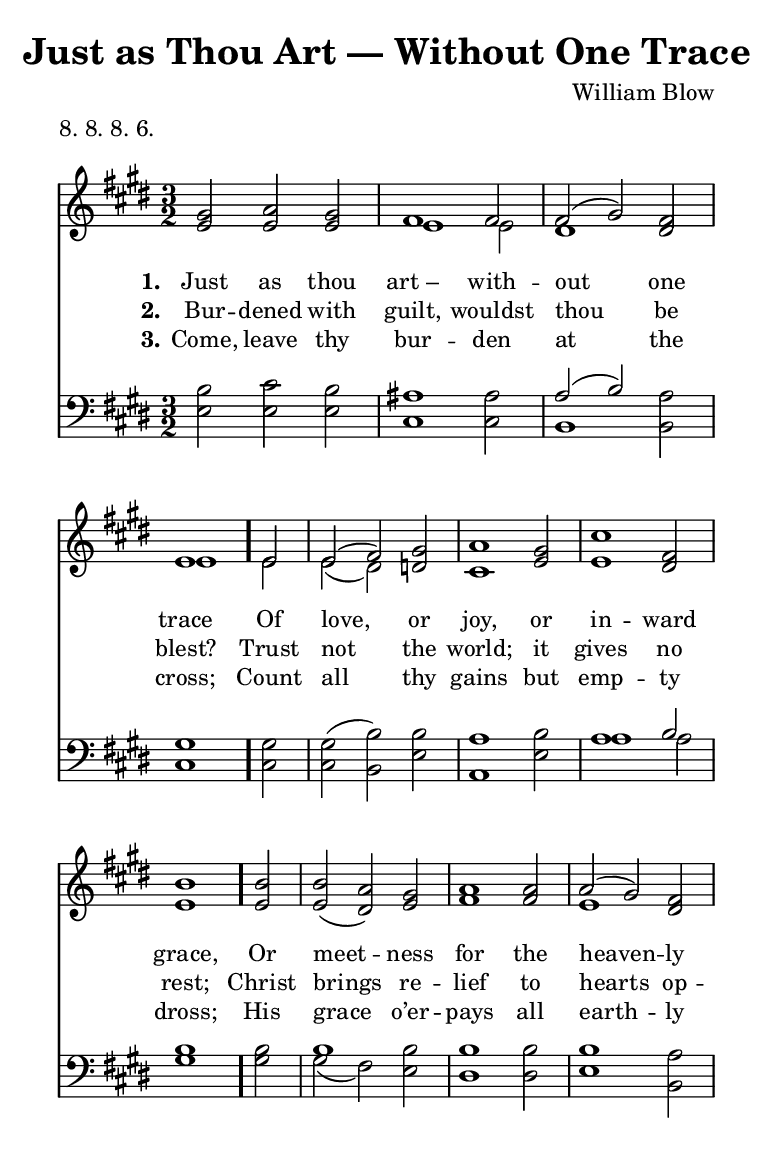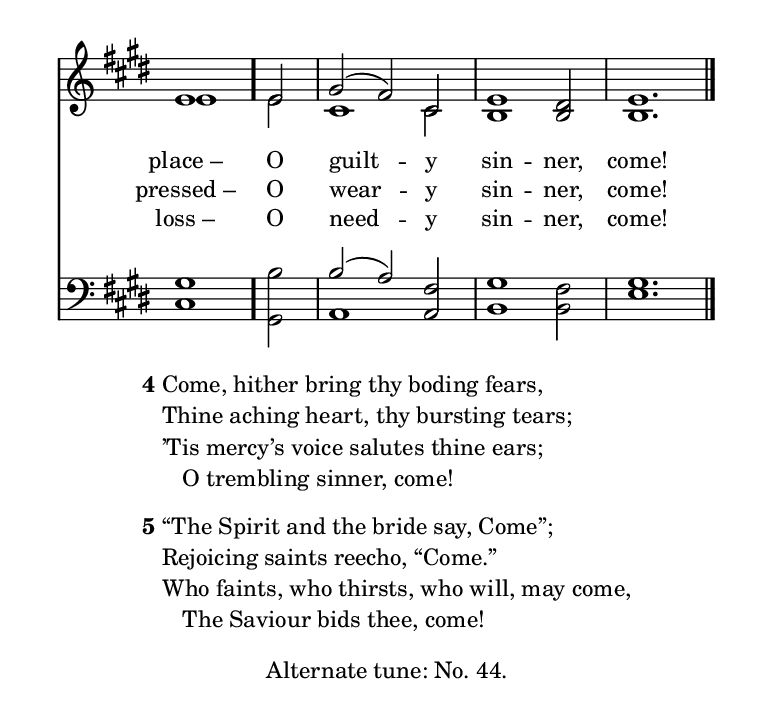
\include "common/global.ily"
\paper {
  \include "common/paper.ily"
  ragged-bottom = ##t
  systems-per-page = ##f
}

\header{
  %gospel
  hymnnumber = "85"
  title = "Just as Thou Art — Without One Trace"
  tunename = "St. Agnes — Blow"
  meter = "8. 8. 8. 6."
  poet = ""
  composer = "William Blow"
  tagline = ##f
}

% for fermata in MIDI
ta = { \tempo 2=90 }
tb = { \tempo 2=45 }

patternAA = { c2 c2 c2 | c1 c2 | c2( c2) c2 | c1 }
patternAB = { c2 c2 c2 | c1 c2 | c1      c2 | c1 }

patternBA = { c2 | c2( c2) c2 | c1 c2 | c1      c2 | c1 }
patternBB = { c2 | c2( c2) c2 | c1 c2 | c2( c2) c2 | c1 }
patternBC = { c2 | c1      c2 | c1 c2 | c1      c2 | c1 }

patternCA = { c2 | c2( c2) c2 | c1 c2 | c1. }
patternCB = { c2 | c1      c2 | c1 c2 | c1. }

global = {
  \include "common/overrides.ily"
  \override Staff.TimeSignature.style = #'numbered
  \time 3/2
  \override Score.MetronomeMark.transparent = ##t % hide all fermata changes too
  \ta
  \key e \major
  \autoBeamOff
}

notesSoprano = {
\global
\relative c'' {

  \changePitch \patternAA { gis a gis | fis fis | fis gis fis | e }
  \changePitch \patternBA { e | e fis gis | a gis | cis fis, | b }
  \changePitch \patternBB { b | b a gis | a a | a gis fis | e }
  \changePitch \patternCA { e | gis fis cis | e dis | e }

  \bar "|."

}
}

notesAlto = {
\global
\relative e' {

  \changePitch \patternAB { e e e | e e | dis dis | e }
  \changePitch \patternBA { e | e dis d | cis e | e dis | e }
  \changePitch \patternBA { e | e dis e | fis fis | e dis | e }
  \changePitch \patternCB { e | cis cis | b b | b }

}
}

notesTenor = {
\global
\relative a {

  \changePitch \patternAA { b cis b | ais ais | a b a | gis }
  \changePitch \patternBA { gis | gis b b | a b | a b | b }
  \changePitch \patternBC { b | b b | b b | b a | gis }
  \changePitch \patternCA { b | b a fis | gis fis | gis }

}
}

notesBass = {
\global
\relative f {

  \changePitch \patternAB { e e e | cis cis | b b | cis }
  \changePitch \patternBA { cis | cis b e | a, e' | a a | gis }
  \changePitch \patternBA { gis | gis fis e | dis dis | e b | cis }
  \changePitch \patternCB { gis | a a | b b | e }

}
}

wordsA = \lyricmode {
\set stanza = "1."

Just as thou art_– with -- out one trace \bar "."
Of love, or joy, or in -- ward grace, \bar "."
Or meet -- ness for the heaven -- ly place_– \bar "."
O guilt -- y sin -- ner, come! \bar "."

}

wordsB = \lyricmode {
\set stanza = "2."

Bur -- dened with guilt, wouldst thou be blest?
Trust not the world; it gives no rest;
Christ brings re -- lief to hearts op -- pressed_–
O wear -- y sin -- ner, come!

}

wordsC = \lyricmode {
\set stanza = "3."

Come, leave thy bur -- den at the cross;
Count all thy gains but emp -- ty dross;
His grace o’er -- pays all earth -- ly loss_–
O need -- y sin -- ner, come!

}

wordsD = \markuplist {

\line { Come, hither bring thy boding fears, }
\line { Thine aching heart, thy bursting tears; }
\line { ’Tis mercy’s voice salutes thine ears; }
\line { { \hspace #2 } O trembling sinner, come! }

}

wordsE = \markuplist {

\line { “The Spirit and the bride say, Come”; }
\line { Rejoicing saints reecho, “Come.” }
\line { Who faints, who thirsts, who will, may come, }
\line { { \hspace #2 } The Saviour bids thee, come! }

}

\score {
  \context ChoirStaff <<
    \context Staff = upper <<
      \set Staff.autoBeaming = ##f
      \set ChoirStaff.systemStartDelimiter = #'SystemStartBar
      \set ChoirStaff.printPartCombineTexts = ##f
      \partcombine #'(2 . 9) \notesSoprano \notesAlto
      \context NullVoice = sopranos { \voiceOne << \notesSoprano >> }
      \context Lyrics = one   \lyricsto sopranos \wordsA
      \context Lyrics = two   \lyricsto sopranos \wordsB
      \context Lyrics = three \lyricsto sopranos \wordsC
    >>
    \context Staff = men <<
      \set Staff.autoBeaming = ##f
      \clef bass
      \set ChoirStaff.printPartCombineTexts = ##f
      \partcombine #'(2 . 9) \notesTenor \notesBass
    >>
  >>
  \layout {
    \include "common/layout.ily"
  }
  \midi{
    \include "common/midi.ily"
  }
}

\noPageBreak

\markup { \fill-line { \column {
  \raise #3
  \line{ \bold 4 \column { \wordsD } } \combine \null \vspace #0.4
  \line{ \bold 5 \column { \wordsE } } %\combine \null \vspace #0.4
} } }

\noPageBreak

\markup { \vspace #2 \fill-line { \raise #2 \line { Alternate tune: No. 44. } } }

\version "2.19.49"  % necessary for upgrading to future LilyPond versions.

% vi:set et ts=2 sw=2 ai nocindent syntax=lilypond:
